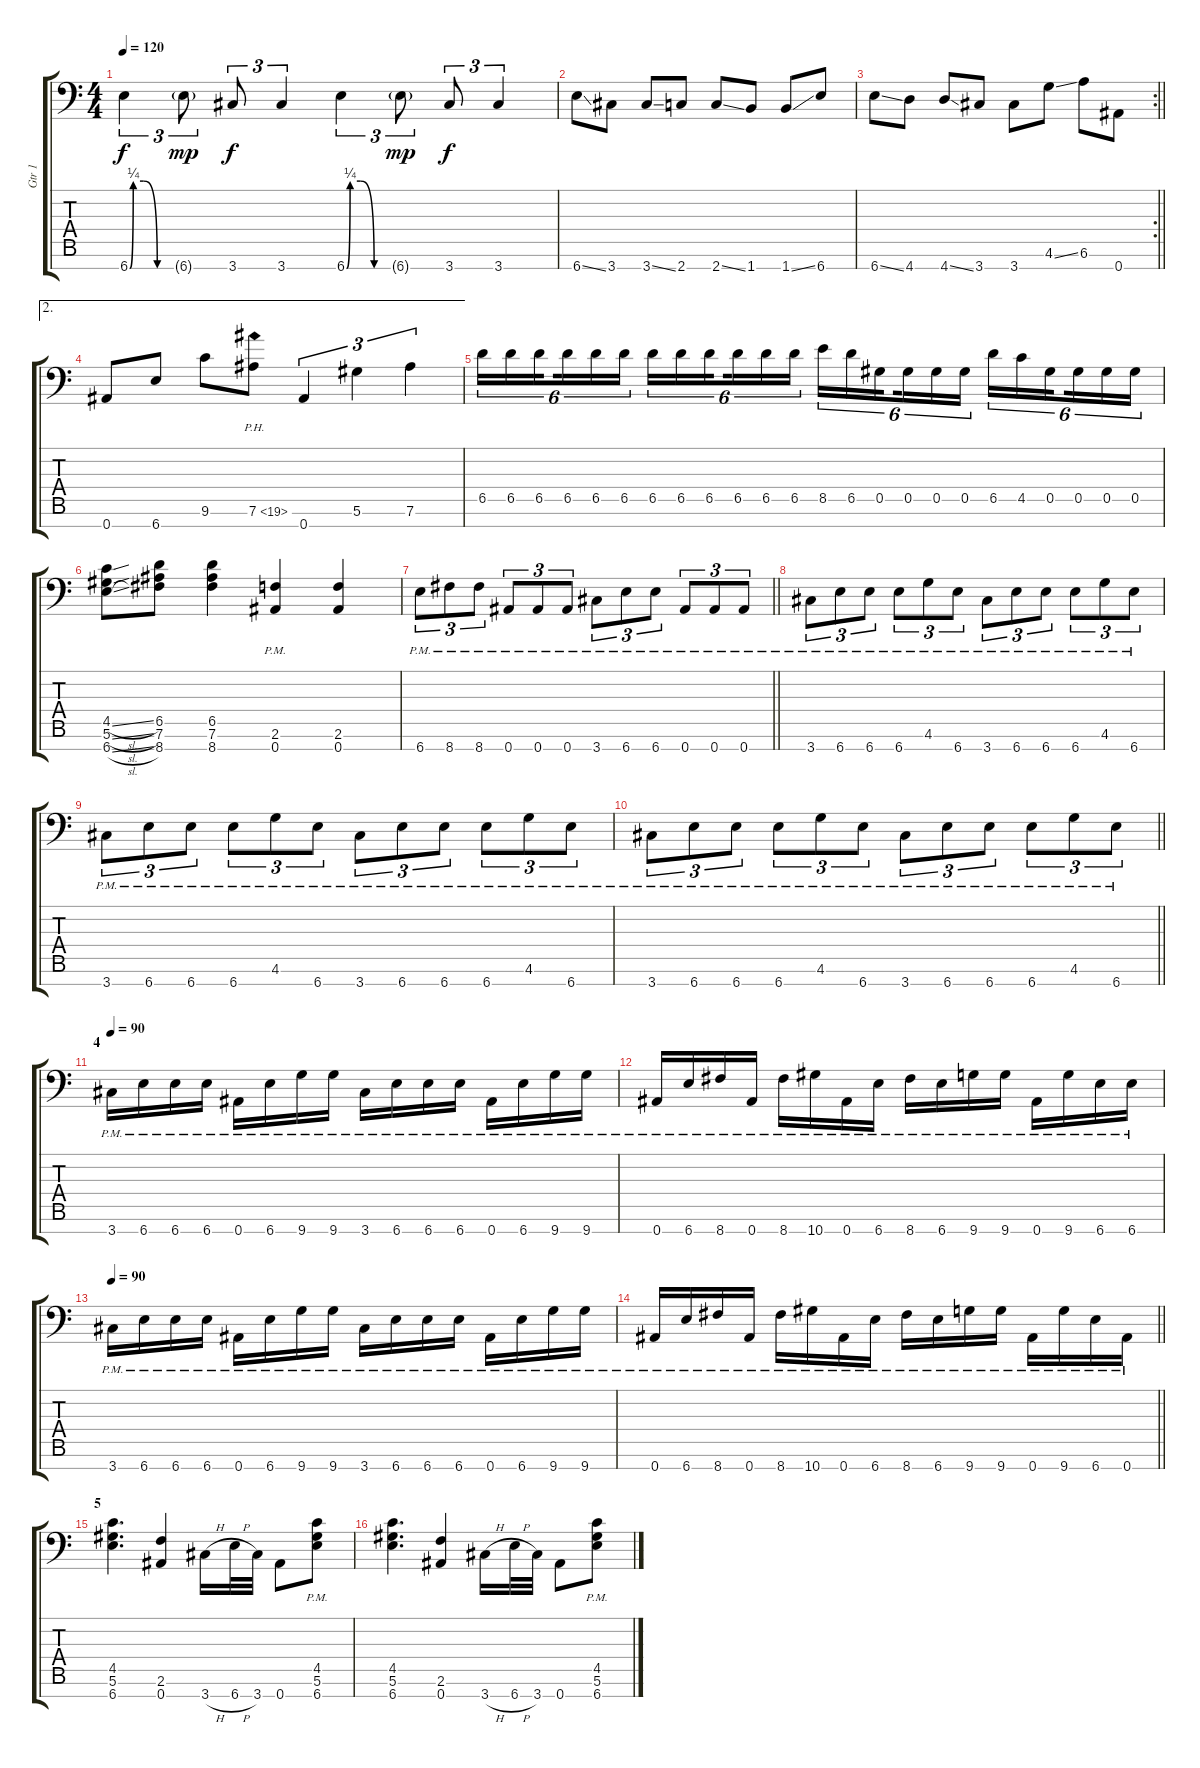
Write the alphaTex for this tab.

\track ("Gtr 1" "Gtr 1") {instrument distortionguitar}
\staff {score tabs}
\tuning (Eb4 Bb3 Gb3 Db3 Ab2 Eb2 Bb1) {hide}
\ts (4 4)
\tempo 120
\clef f4
\ks c
6.7{be (custom 0 0 5 1 20 1 40 0 60 0)}.4{tu (3 2) dy f} 6.7{g}.8{tu (3 2) dy mp} 3.7.8{tu (3 2) dy f} 3.7.4{tu (3 2)} 6.7{be (custom 0 0 5 1 20 1 40 0 60 0)}.4{tu (3 2)} 6.7{g}.8{tu (3 2) dy mp} 3.7.8{tu (3 2) dy f} 3.7.4{tu (3 2)} |
6.7{ss}.8 3.7.8 3.7{ss}.8 2.7.8 2.7{ss}.8 1.7.8 1.7{ss}.8 6.7.8 |
\rc 2
\barLineRight lightlight
6.7{ss}.8 4.7.8 4.7{ss}.8 3.7.8 3.7.8 4.6{ss}.8 6.6.8 0.7.8 |
\ae 2
0.7.8 6.7.8 9.6.8 7.6{ph 12}.8 0.7.4{tu (3 2)} 5.6.4{tu (3 2)} 7.6.4{tu (3 2)} |
6.5.16{tu (6 4)} 6.5.16{tu (6 4)} 6.5.16{tu (6 4) beam splitsecondary} 6.5.16{tu (6 4)} 6.5.16{tu (6 4)} 6.5.16{tu (6 4)} 6.5.16{tu (6 4)} 6.5.16{tu (6 4)} 6.5.16{tu (6 4) beam splitsecondary} 6.5.16{tu (6 4)} 6.5.16{tu (6 4)} 6.5.16{tu (6 4)} 8.5.16{tu (6 4)} 6.5.16{tu (6 4)} 0.5.16{tu (6 4) beam splitsecondary} 0.5.16{tu (6 4)} 0.5.16{tu (6 4)} 0.5.16{tu (6 4)} 6.5.16{tu (6 4)} 4.5.16{tu (6 4)} 0.5.16{tu (6 4) beam splitsecondary} 0.5.16{tu (6 4)} 0.5.16{tu (6 4)} 0.5.16{tu (6 4)} |
(4.5{sl} 5.6{sl} 6.7{sl}).8 (6.5 7.6 8.7).8 (6.5 7.6 8.7).4 (2.6{pm} 0.7{pm}).4 (2.6 0.7).4 |
\barLineRight lightlight
6.7{pm}.8{tu (3 2)} 8.7{pm}.8{tu (3 2)} 8.7{pm}.8{tu (3 2)} 0.7{pm}.8{tu (3 2)} 0.7{pm}.8{tu (3 2)} 0.7{pm}.8{tu (3 2)} 3.7{pm}.8{tu (3 2)} 6.7{pm}.8{tu (3 2)} 6.7{pm}.8{tu (3 2)} 0.7{pm}.8{tu (3 2)} 0.7{pm}.8{tu (3 2)} 0.7{pm}.8{tu (3 2)} |
3.7{pm}.8{tu (3 2)} 6.7{pm}.8{tu (3 2)} 6.7{pm}.8{tu (3 2)} 6.7{pm}.8{tu (3 2)} 4.6{pm}.8{tu (3 2)} 6.7{pm}.8{tu (3 2)} 3.7{pm}.8{tu (3 2)} 6.7{pm}.8{tu (3 2)} 6.7{pm}.8{tu (3 2)} 6.7{pm}.8{tu (3 2)} 4.6{pm}.8{tu (3 2)} 6.7{pm}.8{tu (3 2)} |
3.7{pm}.8{tu (3 2)} 6.7{pm}.8{tu (3 2)} 6.7{pm}.8{tu (3 2)} 6.7{pm}.8{tu (3 2)} 4.6{pm}.8{tu (3 2)} 6.7{pm}.8{tu (3 2)} 3.7{pm}.8{tu (3 2)} 6.7{pm}.8{tu (3 2)} 6.7{pm}.8{tu (3 2)} 6.7{pm}.8{tu (3 2)} 4.6{pm}.8{tu (3 2)} 6.7{pm}.8{tu (3 2)} |
\barLineRight lightlight
3.7{pm}.8{tu (3 2)} 6.7{pm}.8{tu (3 2)} 6.7{pm}.8{tu (3 2)} 6.7{pm}.8{tu (3 2)} 4.6{pm}.8{tu (3 2)} 6.7{pm}.8{tu (3 2)} 3.7{pm}.8{tu (3 2)} 6.7{pm}.8{tu (3 2)} 6.7{pm}.8{tu (3 2)} 6.7{pm}.8{tu (3 2)} 4.6{pm}.8{tu (3 2)} 6.7{pm}.8{tu (3 2)} |
\section ("" "4")
\tempo 90
3.7{pm}.16 6.7{pm}.16 6.7{pm}.16 6.7{pm}.16 0.7{pm}.16 6.7{pm}.16 9.7{pm}.16 9.7{pm}.16 3.7{pm}.16 6.7{pm}.16 6.7{pm}.16 6.7{pm}.16 0.7{pm}.16 6.7{pm}.16 9.7{pm}.16 9.7{pm}.16 |
0.7{pm}.16 6.7{pm}.16 8.7{pm}.16 0.7{pm}.16 8.7{pm}.16 10.7{pm}.16 0.7{pm}.16 6.7{pm}.16 8.7{pm}.16 6.7{pm}.16 9.7{pm}.16 9.7{pm}.16 0.7{pm}.16 9.7{pm}.16 6.7{pm}.16 6.7{pm}.16 |
\tempo 90
3.7{pm}.16 6.7{pm}.16 6.7{pm}.16 6.7{pm}.16 0.7{pm}.16 6.7{pm}.16 9.7{pm}.16 9.7{pm}.16 3.7{pm}.16 6.7{pm}.16 6.7{pm}.16 6.7{pm}.16 0.7{pm}.16 6.7{pm}.16 9.7{pm}.16 9.7{pm}.16 |
\barLineRight lightlight
0.7{pm}.16 6.7{pm}.16 8.7{pm}.16 0.7{pm}.16 8.7{pm}.16 10.7{pm}.16 0.7{pm}.16 6.7{pm}.16 8.7{pm}.16 6.7{pm}.16 9.7{pm}.16 9.7{pm}.16 0.7{pm}.16 9.7{pm}.16 6.7{pm}.16 0.7{pm}.16 |
\section ("" "5")
(4.5 5.6 6.7).4{d} (2.6 0.7).4 3.7{h}.16 6.7{h}.32 3.7.32 0.7.8 (4.5{pm} 5.6{pm} 6.7{pm}).8 |
(4.5 5.6 6.7).4{d} (2.6 0.7).4 3.7{h}.16 6.7{h}.32 3.7.32 0.7.8 (4.5{pm} 5.6{pm} 6.7{pm}).8
